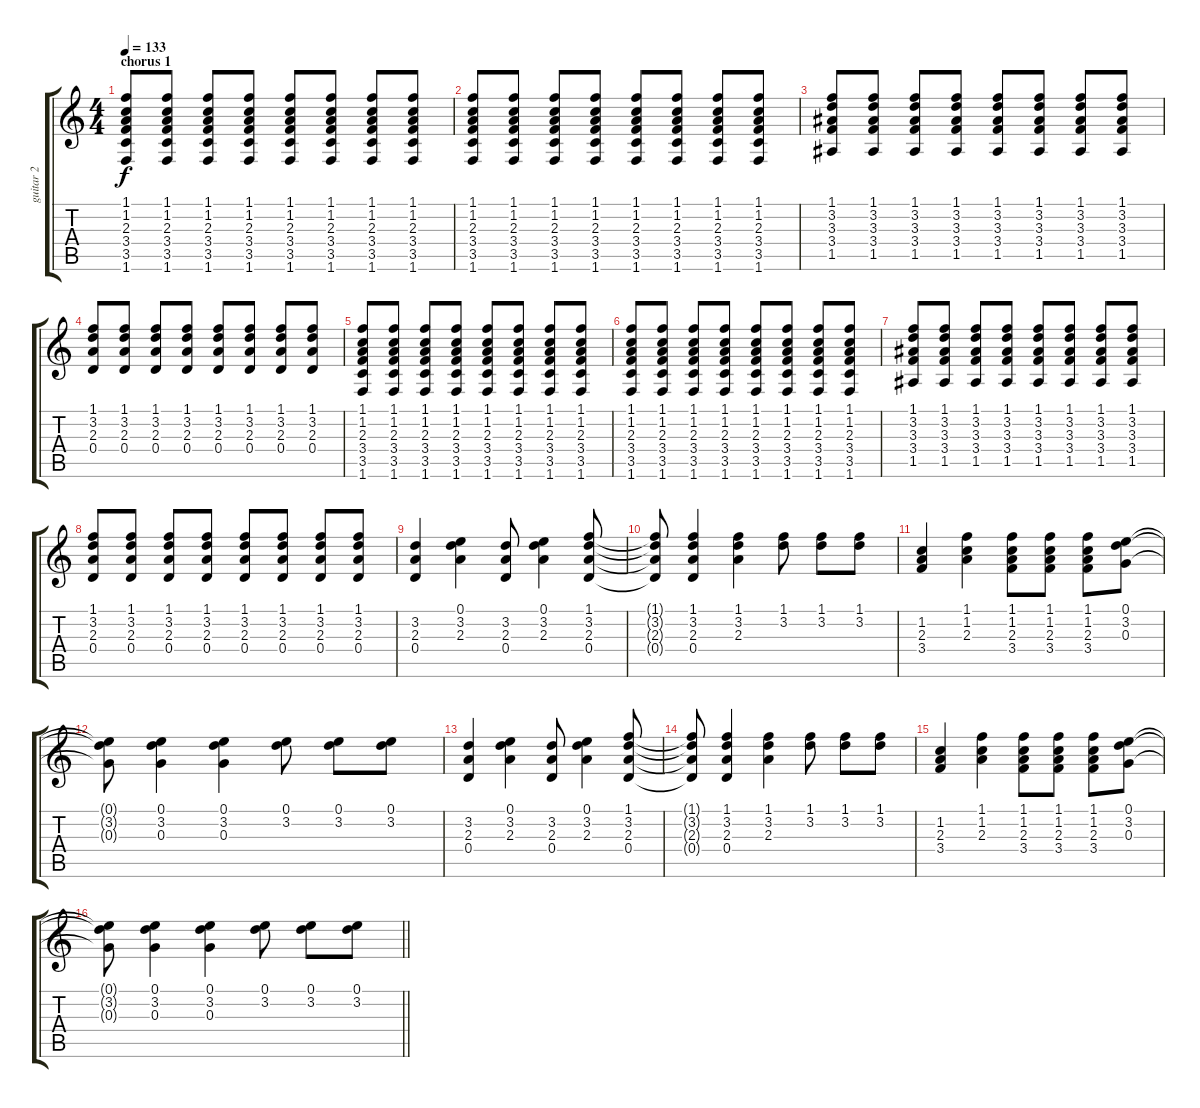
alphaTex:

\track ("guitar 2" "guitar 2") {instrument electricguitarclean}
\staff {score tabs}
\tuning (E4 B3 G3 D3 A2 E2) {hide}
\ts (4 4)
\section ("" "chorus 1")
\tempo 133
\clef g2
\ks c
(1.1 1.2 2.3 3.4 3.5 1.6).8{dy f volume 6} (1.1 1.2 2.3 3.4 3.5 1.6).8 (1.1 1.2 2.3 3.4 3.5 1.6).8 (1.1 1.2 2.3 3.4 3.5 1.6).8 (1.1 1.2 2.3 3.4 3.5 1.6).8 (1.1 1.2 2.3 3.4 3.5 1.6).8 (1.1 1.2 2.3 3.4 3.5 1.6).8 (1.1 1.2 2.3 3.4 3.5 1.6).8 |
(1.1 1.2 2.3 3.4 3.5 1.6).8 (1.1 1.2 2.3 3.4 3.5 1.6).8 (1.1 1.2 2.3 3.4 3.5 1.6).8 (1.1 1.2 2.3 3.4 3.5 1.6).8 (1.1 1.2 2.3 3.4 3.5 1.6).8 (1.1 1.2 2.3 3.4 3.5 1.6).8 (1.1 1.2 2.3 3.4 3.5 1.6).8 (1.1 1.2 2.3 3.4 3.5 1.6).8 |
(1.1 3.2 3.3 3.4 1.5).8 (1.1 3.2 3.3 3.4 1.5).8 (1.1 3.2 3.3 3.4 1.5).8 (1.1 3.2 3.3 3.4 1.5).8 (1.1 3.2 3.3 3.4 1.5).8 (1.1 3.2 3.3 3.4 1.5).8 (1.1 3.2 3.3 3.4 1.5).8 (1.1 3.2 3.3 3.4 1.5).8 |
(1.1 3.2 2.3 0.4).8 (1.1 3.2 2.3 0.4).8 (1.1 3.2 2.3 0.4).8 (1.1 3.2 2.3 0.4).8 (1.1 3.2 2.3 0.4).8 (1.1 3.2 2.3 0.4).8 (1.1 3.2 2.3 0.4).8 (1.1 3.2 2.3 0.4).8 |
(1.1 1.2 2.3 3.4 3.5 1.6).8 (1.1 1.2 2.3 3.4 3.5 1.6).8 (1.1 1.2 2.3 3.4 3.5 1.6).8 (1.1 1.2 2.3 3.4 3.5 1.6).8 (1.1 1.2 2.3 3.4 3.5 1.6).8 (1.1 1.2 2.3 3.4 3.5 1.6).8 (1.1 1.2 2.3 3.4 3.5 1.6).8 (1.1 1.2 2.3 3.4 3.5 1.6).8 |
(1.1 1.2 2.3 3.4 3.5 1.6).8 (1.1 1.2 2.3 3.4 3.5 1.6).8 (1.1 1.2 2.3 3.4 3.5 1.6).8 (1.1 1.2 2.3 3.4 3.5 1.6).8 (1.1 1.2 2.3 3.4 3.5 1.6).8 (1.1 1.2 2.3 3.4 3.5 1.6).8 (1.1 1.2 2.3 3.4 3.5 1.6).8 (1.1 1.2 2.3 3.4 3.5 1.6).8 |
(1.1 3.2 3.3 3.4 1.5).8 (1.1 3.2 3.3 3.4 1.5).8 (1.1 3.2 3.3 3.4 1.5).8 (1.1 3.2 3.3 3.4 1.5).8 (1.1 3.2 3.3 3.4 1.5).8 (1.1 3.2 3.3 3.4 1.5).8 (1.1 3.2 3.3 3.4 1.5).8 (1.1 3.2 3.3 3.4 1.5).8 |
(1.1 3.2 2.3 0.4).8 (1.1 3.2 2.3 0.4).8 (1.1 3.2 2.3 0.4).8 (1.1 3.2 2.3 0.4).8 (1.1 3.2 2.3 0.4).8 (1.1 3.2 2.3 0.4).8 (1.1 3.2 2.3 0.4).8 (1.1 3.2 2.3 0.4).8 |
(3.2 2.3 0.4).4{volume 15 instrument electricguitarclean} (0.1 3.2 2.3).4 (3.2 2.3 0.4).8 (0.1 3.2 2.3).4 (1.1 3.2 2.3 0.4).8 |
(1.1{t} 3.2{t} 2.3{t} 0.4{t}).8 (1.1 3.2 2.3 0.4).4 (1.1 3.2 2.3).4 (1.1 3.2).8 (1.1 3.2).8 (1.1 3.2).8 |
(1.2 2.3 3.4).4 (1.1 1.2 2.3).4 (1.1 1.2 2.3 3.4).8 (1.1 1.2 2.3 3.4).8 (1.1 1.2 2.3 3.4).8 (0.1 3.2 0.3).8 |
(0.1{t} 3.2{t} 0.3{t}).8 (0.1 3.2 0.3).4 (0.1 3.2 0.3).4 (0.1 3.2).8 (0.1 3.2).8 (0.1 3.2).8 |
(3.2 2.3 0.4).4 (0.1 3.2 2.3).4 (3.2 2.3 0.4).8 (0.1 3.2 2.3).4 (1.1 3.2 2.3 0.4).8 |
(1.1{t} 3.2{t} 2.3{t} 0.4{t}).8 (1.1 3.2 2.3 0.4).4 (1.1 3.2 2.3).4 (1.1 3.2).8 (1.1 3.2).8 (1.1 3.2).8 |
(1.2 2.3 3.4).4 (1.1 1.2 2.3).4 (1.1 1.2 2.3 3.4).8 (1.1 1.2 2.3 3.4).8 (1.1 1.2 2.3 3.4).8 (0.1 3.2 0.3).8 |
\barLineRight lightlight
(0.1{t} 3.2{t} 0.3{t}).8 (0.1 3.2 0.3).4 (0.1 3.2 0.3).4 (0.1 3.2).8 (0.1 3.2).8 (0.1 3.2).8
